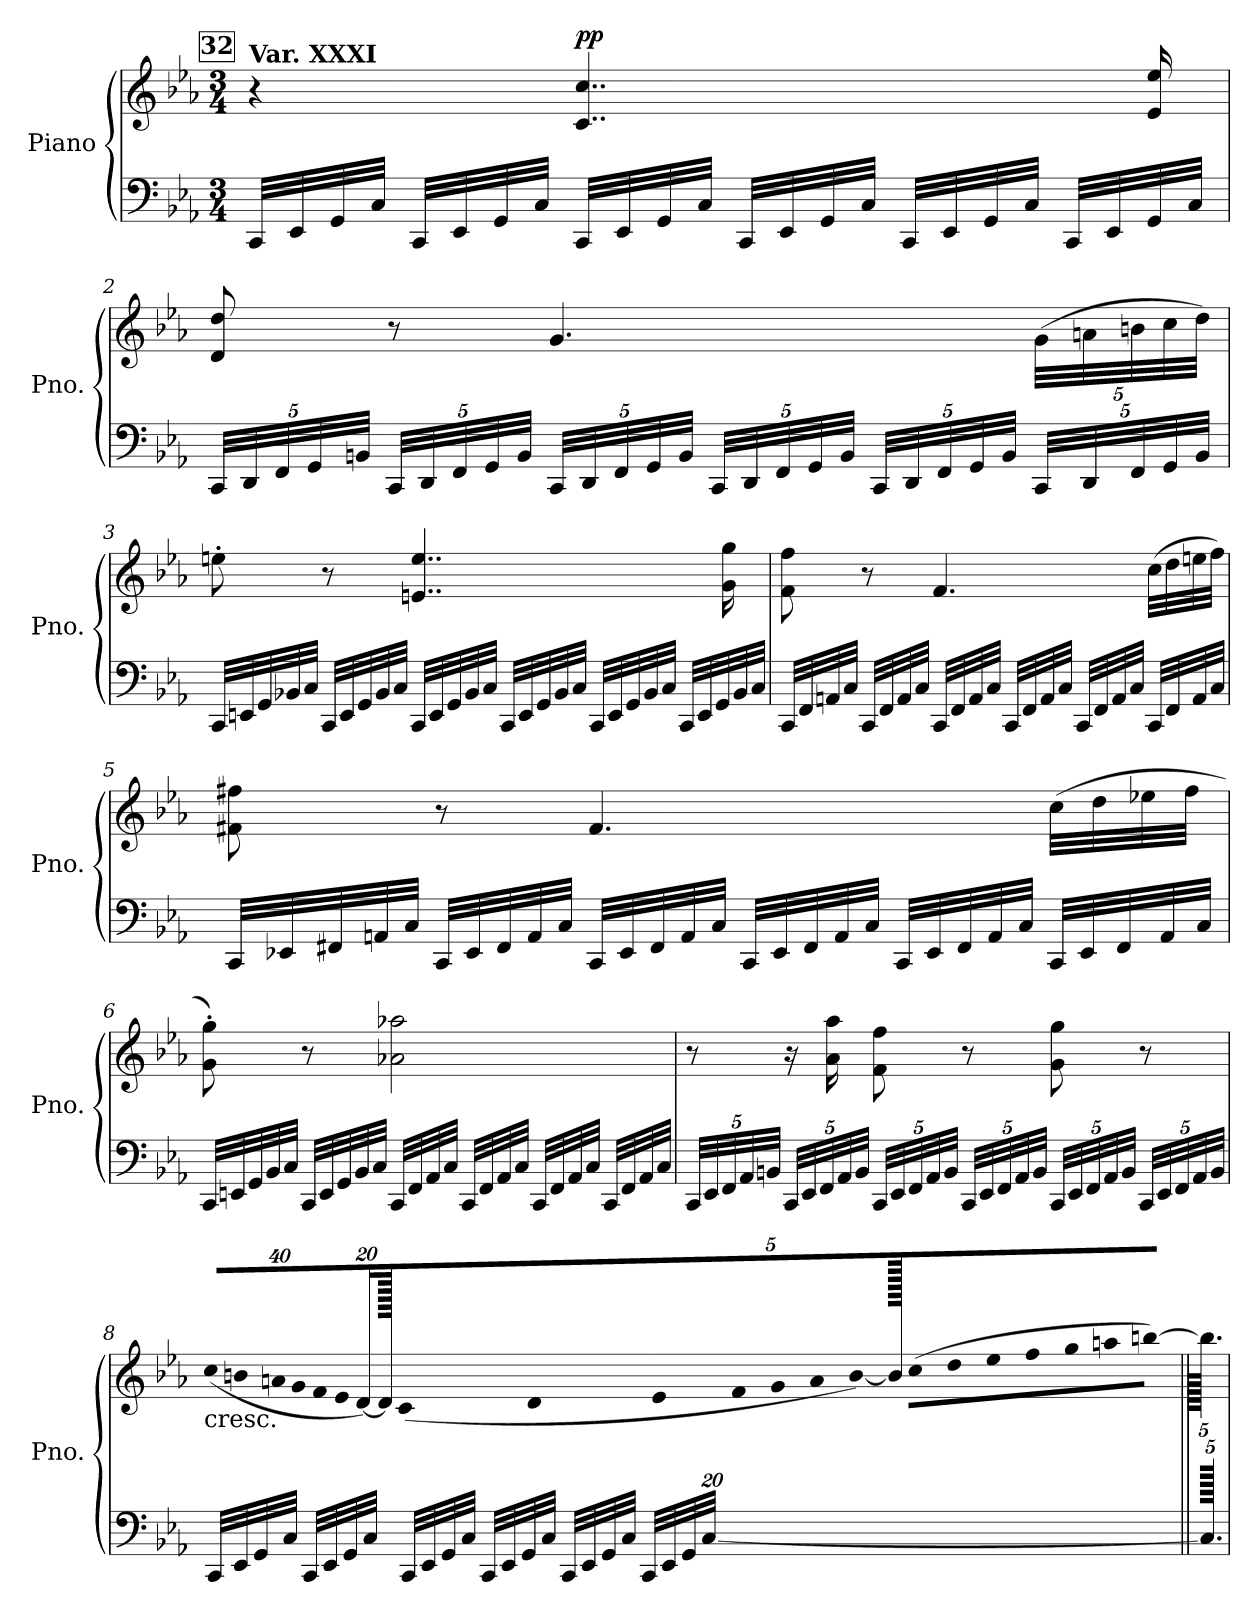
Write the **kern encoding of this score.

**kern	**kern	**dynam
*part1	*part1	*part1
*staff2	*staff1	*staff1/2
*I"Piano	*	*
*I'Pno.	*	*
*clefF4	*clefG2	*
*k[b-e-a-]	*k[b-e-a-]	*
*M3/4	*M3/4	*
!!LO:REH:place=s1:a:B:fs=14:t=32
=1	=1	=1
!	!LO:TX:a:B:t=Var. XXXI	!
!	!	!LO:DY:a=2
!	!	!LO:DY:n=1:b
32CC/LLL	4r	pp other-dynamics
32EE-/	.	.
32GG/	.	.
32C/JJJ	.	.
32CC/LLL	.	.
32EE-/	.	.
32GG/	.	.
32C/JJJ	.	.
!	!	!LO:DY:n=2:a
32CC/LLL	4..c/ 4..cc/	pp
32EE-/	.	.
32GG/	.	.
32C/JJJ	.	.
32CC/LLL	.	.
32EE-/	.	.
32GG/	.	.
32C/JJJ	.	.
32CC/LLL	.	.
32EE-/	.	.
32GG/	.	.
32C/JJJ	.	.
32CC/LLL	.	.
32EE-/	.	.
32GG/	16e-/ 16ee-/	.
32C/JJJ	.	.
=2	=2	=2
*Xbrackettup	*	*
40CC/LLL	8d/ 8dd/	.
40DD/	.	.
40FF/	.	.
40GG/	.	.
40BBn/JJJ	.	.
40CC/LLL	8r	.
40DD/	.	.
40FF/	.	.
40GG/	.	.
40BB/JJJ	.	.
40CC/LLL	4.g/	.
40DD/	.	.
40FF/	.	.
40GG/	.	.
40BB/JJJ	.	.
40CC/LLL	.	.
40DD/	.	.
40FF/	.	.
40GG/	.	.
40BB/JJJ	.	.
40CC/LLL	.	.
40DD/	.	.
40FF/	.	.
40GG/	.	.
40BB/JJJ	.	.
*	*Xbrackettup	*
40CC/LLL	(>40g\LLL	.
40DD/	40an\	.
40FF/	40bn\	.
40GG/	40cc\	.
40BB/JJJ	40dd\JJJ)	.
=3	=3	=3
*Xtuplet	*	*
40CC/LLL	8een'\	.
40EEn/	.	.
40GG/	.	.
40BB-X/	.	.
40C/JJJ	.	.
40CC/LLL	8r	.
40EE/	.	.
40GG/	.	.
40BB-/	.	.
40C/JJJ	.	.
40CC/LLL	4..en/ 4..ee/	.
40EE/	.	.
40GG/	.	.
40BB-/	.	.
40C/JJJ	.	.
40CC/LLL	.	.
40EE/	.	.
40GG/	.	.
40BB-/	.	.
40C/JJJ	.	.
40CC/LLL	.	.
40EE/	.	.
40GG/	.	.
40BB-/	.	.
40C/JJJ	.	.
40CC/LLL	.	.
40EE/	.	.
40GG/	.	.
.	16g\ 16gg\	.
40BB-/	.	.
40C/JJJ	.	.
=4	=4	=4
32CC/LLL	8f\ 8ff\	.
32FF/	.	.
32AAn/	.	.
32C/JJJ	.	.
32CC/LLL	8r	.
32FF/	.	.
32AA/	.	.
32C/JJJ	.	.
32CC/LLL	4.f/	.
32FF/	.	.
32AA/	.	.
32C/JJJ	.	.
32CC/LLL	.	.
32FF/	.	.
32AA/	.	.
32C/JJJ	.	.
32CC/LLL	.	.
32FF/	.	.
32AA/	.	.
32C/JJJ	.	.
32CC/LLL	(>32cc\LLL	.
32FF/	32dd\	.
32AA/	32een\	.
32C/JJJ	32ff\JJJ)	.
=5	=5	=5
40CC/LLL	8f#X\ 8ff#X\	.
40EE-X/	.	.
40FF#X/	.	.
40AAn/	.	.
40C/JJJ	.	.
40CC/LLL	8r	.
40EE-/	.	.
40FF#/	.	.
40AA/	.	.
40C/JJJ	.	.
40CC/LLL	4.f#/	.
40EE-/	.	.
40FF#/	.	.
40AA/	.	.
40C/JJJ	.	.
40CC/LLL	.	.
40EE-/	.	.
40FF#/	.	.
40AA/	.	.
40C/JJJ	.	.
40CC/LLL	.	.
40EE-/	.	.
40FF#/	.	.
40AA/	.	.
40C/JJJ	.	.
40CC/LLL	(>32cc\LLL	.
40EE-/	.	.
.	32dd\	.
40FF#/	.	.
.	32ee-X\	.
40AA/	.	.
.	32ff#\JJJ	.
40C/JJJ	.	.
=6	=6	=6
40CC/LLL	8g\' 8gg\')	.
40EEn/	.	.
40GG/	.	.
40BB-/	.	.
40C/JJJ	.	.
40CC/LLL	8r	.
40EE/	.	.
40GG/	.	.
40BB-/	.	.
40C/JJJ	.	.
32CC/LLL	2a-X\ 2aa-X\	.
32FF/	.	.
32AA-/	.	.
32C/JJJ	.	.
32CC/LLL	.	.
32FF/	.	.
32AA-/	.	.
32C/JJJ	.	.
32CC/LLL	.	.
32FF/	.	.
32AA-/	.	.
32C/JJJ	.	.
32CC/LLL	.	.
32FF/	.	.
32AA-/	.	.
32C/JJJ	.	.
=7	=7	=7
*tuplet	*	*
40CC/LLL	8r	.
40EE-/	.	.
40FF/	.	.
40AA-/	.	.
40BBn/JJJ	.	.
40CC/LLL	16r	.
40EE-/	.	.
40FF/	.	.
.	16a-\ 16aa-\	.
40AA-/	.	.
40BB/JJJ	.	.
40CC/LLL	8f\ 8ff\	.
40EE-/	.	.
40FF/	.	.
40AA-/	.	.
40BB/JJJ	.	.
40CC/LLL	8r	.
40EE-/	.	.
40FF/	.	.
40AA-/	.	.
40BB/JJJ	.	.
40CC/LLL	8g\ 8gg\	.
40EE-/	.	.
40FF/	.	.
40AA-/	.	.
40BB/JJJ	.	.
40CC/LLL	8r	.
40EE-/	.	.
40FF/	.	.
40AA-/	.	.
40BB/JJJ	.	.
=8	=8	=8
!	!LO:TX:b:t=cresc.	!
!	!LO:N:vis=16	!
320.ryy	(<640%23cc/LL	.
32CC/LLL	.	.
!	!LO:N:vis=16	!
32EE-/	640%23bn/	.
32GG/	.	.
!	!LO:N:vis=16	!
.	640%23an/	.
32C/JJJ	.	.
!	!LO:N:vis=16	!
.	640%23g/	.
32CC/LLL	.	.
!	!LO:N:vis=16	!
.	640%23f/	.
32EE-/	.	.
!	!LO:N:vis=16	!
.	640%23e-/	.
32GG/	.	.
.	[320%11d/JJ)	.
32C/JJJ	.	.
.	640d/JJ]	.
!	!LO:N:vis=16	!
.	(<640%23c/LL	.
32CC/LLL	.	.
32EE-/	.	.
!	!LO:N:vis=16	!
.	640%23d/	.
32GG/	.	.
!	!LO:N:vis=16	!
.	640%23e-/	.
32C/JJJ	.	.
!	!LO:N:vis=16	!
.	640%23f/	.
32CC/LLL	.	.
!	!LO:N:vis=16	!
.	640%23g/	.
32EE-/	.	.
!	!LO:N:vis=16	!
.	640%23a/	.
32GG/	.	.
.	[320%11b/JJ)	.
32C/JJJ	.	.
.	640b/JJ]	.
!	!LO:N:vis=16	!
.	(>640%23cc\LL	.
32CC/LLL	.	.
32EE-/	.	.
!	!LO:N:vis=16	!
.	640%23dd\	.
32GG/	.	.
!	!LO:N:vis=16	!
.	640%23ee-\	.
32C/JJJ	.	.
!	!LO:N:vis=16	!
.	640%23ff\	.
32CC/LLL	.	.
!	!LO:N:vis=16	!
.	640%23gg\	.
32EE-/	.	.
!	!LO:N:vis=16	!
.	640%23aan\	.
32GG/	.	.
.	[32bbn\JJ)	.
[640%17C/JJJ	.	.
=9||	=9||	=9||
320.C/JJJ]	320.bb\JJ]	.
=	=	=
*-	*-	*-
